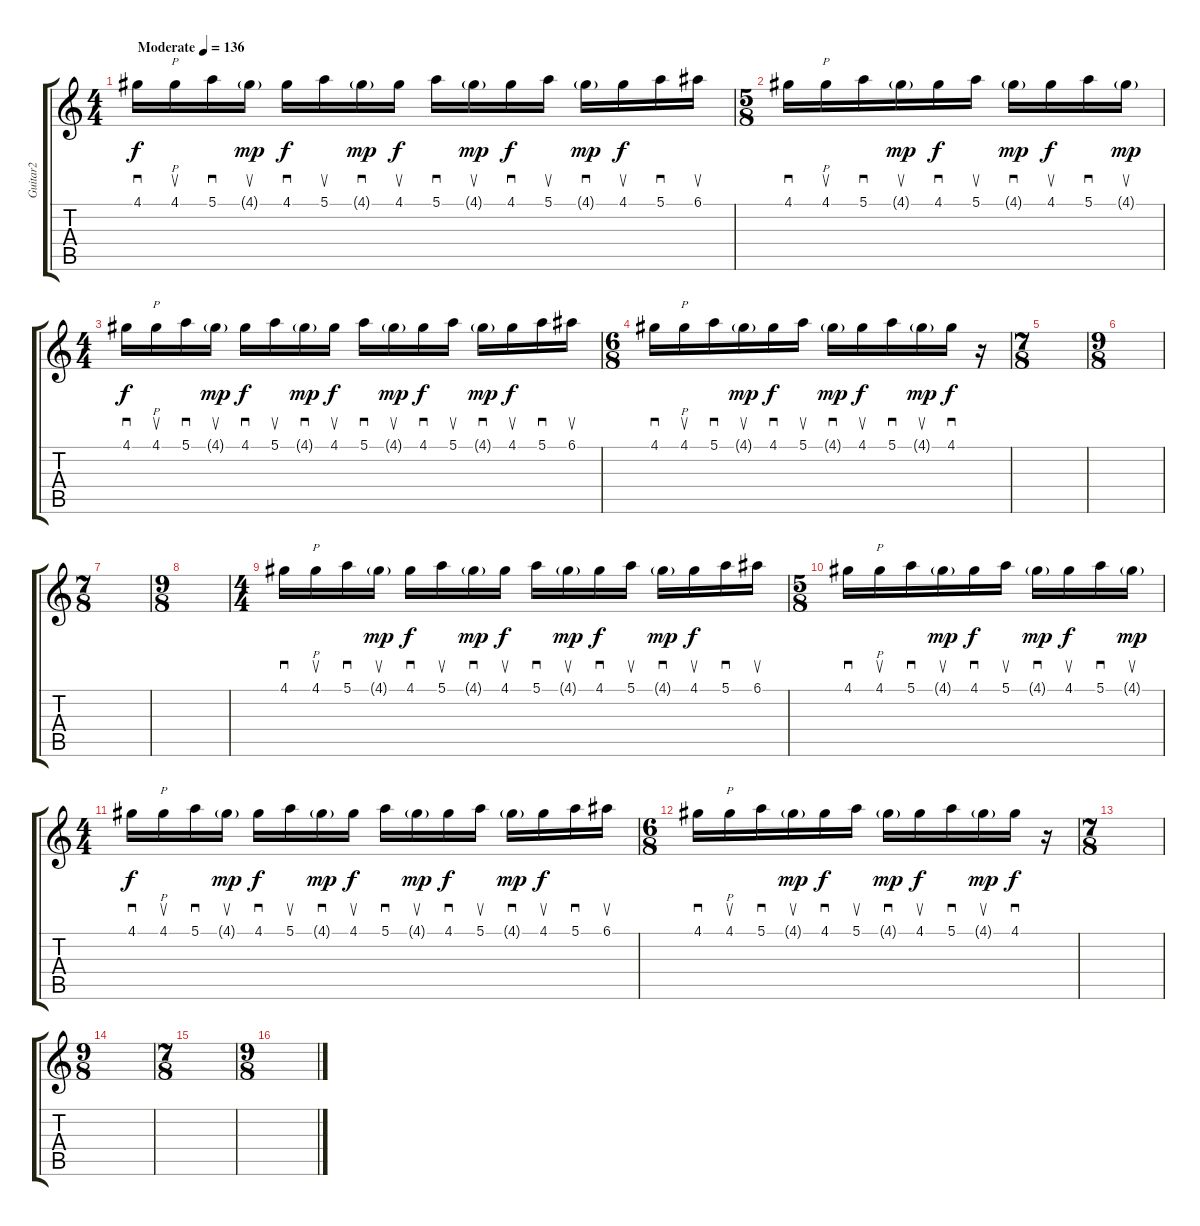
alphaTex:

\track ("Guitar2" "Guitar2") {instrument overdrivenguitar}
\staff {score tabs}
\tuning (E4 B3 G3 D3 A2 E2) {hide}
\ts (4 4)
\tempo (136 "Moderate")
\clef g2
\ks c
4.1.16{sd dy f instrument overdrivenguitar} 4.1.16{p su} 5.1.16{sd} 4.1{g}.16{su dy mp} 4.1.16{sd dy f} 5.1.16{su} 4.1{g}.16{sd dy mp} 4.1.16{su dy f} 5.1.16{sd} 4.1{g}.16{su dy mp} 4.1.16{sd dy f} 5.1.16{su} 4.1{g}.16{sd dy mp} 4.1.16{su dy f} 5.1.16{sd} 6.1.16{su} |
\ts (5 8)
4.1.16{sd} 4.1.16{p su} 5.1.16{sd} 4.1{g}.16{su dy mp} 4.1.16{sd dy f} 5.1.16{su} 4.1{g}.16{sd dy mp} 4.1.16{su dy f} 5.1.16{sd} 4.1{g}.16{su dy mp} |
\ts (4 4)
4.1.16{sd dy f} 4.1.16{p su} 5.1.16{sd} 4.1{g}.16{su dy mp} 4.1.16{sd dy f} 5.1.16{su} 4.1{g}.16{sd dy mp} 4.1.16{su dy f} 5.1.16{sd} 4.1{g}.16{su dy mp} 4.1.16{sd dy f} 5.1.16{su} 4.1{g}.16{sd dy mp} 4.1.16{su dy f} 5.1.16{sd} 6.1.16{su} |
\ts (6 8)
4.1.16{sd} 4.1.16{p su} 5.1.16{sd} 4.1{g}.16{su dy mp} 4.1.16{sd dy f} 5.1.16{su} 4.1{g}.16{sd dy mp} 4.1.16{su dy f} 5.1.16{sd} 4.1{g}.16{su dy mp} 4.1.16{sd dy f} r.16 |
\ts (7 8)
|
\ts (9 8)
|
\ts (7 8)
|
\ts (9 8)
|
\ts (4 4)
4.1.16{sd} 4.1.16{p su} 5.1.16{sd} 4.1{g}.16{su dy mp} 4.1.16{sd dy f} 5.1.16{su} 4.1{g}.16{sd dy mp} 4.1.16{su dy f} 5.1.16{sd} 4.1{g}.16{su dy mp} 4.1.16{sd dy f} 5.1.16{su} 4.1{g}.16{sd dy mp} 4.1.16{su dy f} 5.1.16{sd} 6.1.16{su} |
\ts (5 8)
4.1.16{sd} 4.1.16{p su} 5.1.16{sd} 4.1{g}.16{su dy mp} 4.1.16{sd dy f} 5.1.16{su} 4.1{g}.16{sd dy mp} 4.1.16{su dy f} 5.1.16{sd} 4.1{g}.16{su dy mp} |
\ts (4 4)
4.1.16{sd dy f} 4.1.16{p su} 5.1.16{sd} 4.1{g}.16{su dy mp} 4.1.16{sd dy f} 5.1.16{su} 4.1{g}.16{sd dy mp} 4.1.16{su dy f} 5.1.16{sd} 4.1{g}.16{su dy mp} 4.1.16{sd dy f} 5.1.16{su} 4.1{g}.16{sd dy mp} 4.1.16{su dy f} 5.1.16{sd} 6.1.16{su} |
\ts (6 8)
4.1.16{sd} 4.1.16{p su} 5.1.16{sd} 4.1{g}.16{su dy mp} 4.1.16{sd dy f} 5.1.16{su} 4.1{g}.16{sd dy mp} 4.1.16{su dy f} 5.1.16{sd} 4.1{g}.16{su dy mp} 4.1.16{sd dy f} r.16 |
\ts (7 8)
|
\ts (9 8)
|
\ts (7 8)
|
\ts (9 8)
